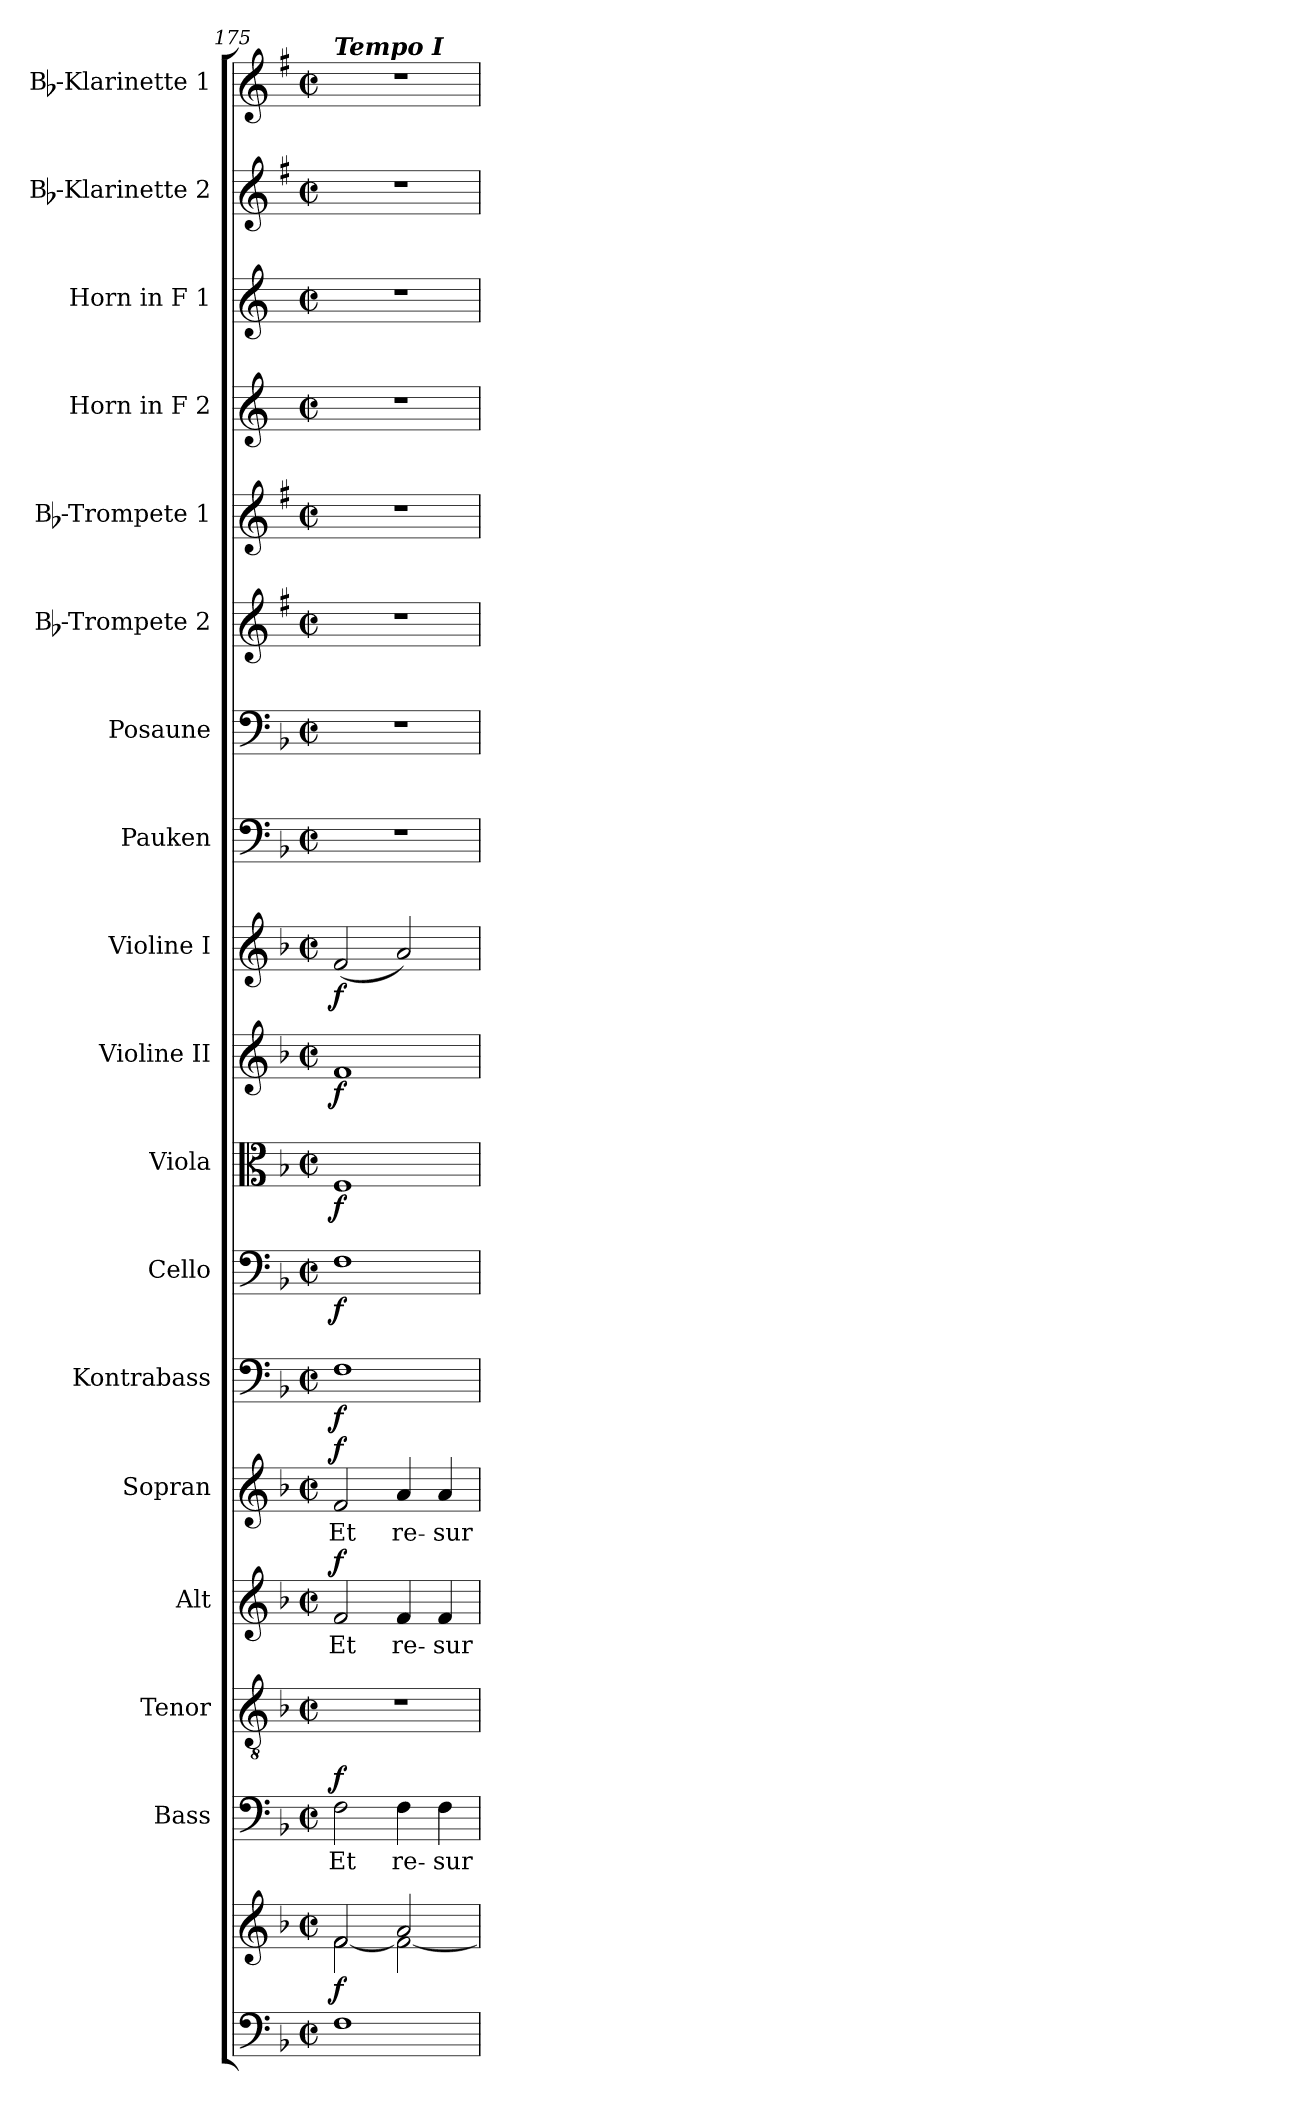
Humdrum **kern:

**kern	**kern	**dynam	**kern	**text	**dynam	**kern	**kern	**text	**dynam	**kern	**text	**dynam	**kern	**dynam	**kern	**dynam	**kern	**dynam	**kern	**dynam	**kern	**dynam	**kern	**kern	**kern	**kern	**kern	**kern	**kern	**kern
*part18	*part18	*part18	*part17	*part17	*part17	*part16	*part15	*part15	*part15	*part14	*part14	*part14	*part13	*part13	*part12	*part12	*part11	*part11	*part10	*part10	*part9	*part9	*part8	*part7	*part6	*part5	*part4	*part3	*part2	*part1
*staff19	*staff18	*staff18/19	*staff17	*staff17	*staff17	*staff16	*staff15	*staff15	*staff15	*staff14	*staff14	*staff14	*staff13	*staff13	*staff12	*staff12	*staff11	*staff11	*staff10	*staff10	*staff9	*staff9	*staff8	*staff7	*staff6	*staff5	*staff4	*staff3	*staff2	*staff1
*	*	*	*I"Bass	*	*	*I"Tenor	*I"Alt	*	*	*I"Sopran	*	*	*I"Kontrabass	*	*I"Cello	*	*I"Viola	*	*I"Violine II	*	*I"Violine I	*	*I"Pauken	*I"Posaune	*I"Bb-Trompete 2	*I"Bb-Trompete 1	*I"Horn in F 2	*I"Horn in F 1	*I"Bb-Klarinette 2	*I"Bb-Klarinette 1
*	*	*	*I'B.	*	*	*I'T.	*I'A.	*	*	*I'S.	*	*	*I'Kb.	*	*	*	*I'Vla.	*	*I'Vl. II	*	*I'Vl. I	*	*I'Pk.	*I'Pos.	*I'Bb Trp. 2	*I'Bb Trp. 1	*	*	*I'Bb Kl. 2	*I'Bb Kl. 1
!!LO:PB:g=z
*clefF4	*clefG2	*	*clefF4	*	*	*clefGv2	*clefG2	*	*	*clefG2	*	*	*clefF4	*	*clefF4	*	*clefC3	*	*clefG2	*	*clefG2	*	*clefF4	*clefF4	*clefG2	*clefG2	*clefG2	*clefG2	*clefG2	*clefG2
*	*	*	*	*	*	*	*	*	*	*	*	*	*ITrd7c12	*	*	*	*	*	*	*	*	*	*	*	*ITrd1c2	*ITrd1c2	*ITrd4c7	*ITrd4c7	*ITrd1c2	*ITrd1c2
*k[b-]	*k[b-]	*	*k[b-]	*	*	*k[b-]	*k[b-]	*	*	*k[b-]	*	*	*k[b-]	*	*k[b-]	*	*k[b-]	*	*k[b-]	*	*k[b-]	*	*k[b-]	*k[b-]	*k[b-]	*k[b-]	*k[b-]	*k[b-]	*k[b-]	*k[b-]
*F:	*F:	*	*F:	*	*	*F:	*F:	*	*	*F:	*	*	*F:	*	*F:	*	*F:	*	*F:	*	*F:	*	*F:	*F:	*F:	*F:	*F:	*F:	*F:	*F:
*M2/2	*M2/2	*	*M2/2	*	*	*M2/2	*M2/2	*	*	*M2/2	*	*	*M2/2	*	*M2/2	*	*M2/2	*	*M2/2	*	*M2/2	*	*M2/2	*M2/2	*M2/2	*M2/2	*M2/2	*M2/2	*M2/2	*M2/2
*met(c|)	*met(c|)	*	*met(c|)	*	*	*met(c|)	*met(c|)	*	*	*met(c|)	*	*	*met(c|)	*	*met(c|)	*	*met(c|)	*	*met(c|)	*	*met(c|)	*	*met(c|)	*met(c|)	*met(c|)	*met(c|)	*met(c|)	*met(c|)	*met(c|)	*met(c|)
=175	=175	=175	=175	=175	=175	=175	=175	=175	=175	=175	=175	=175	=175	=175	=175	=175	=175	=175	=175	=175	=175	=175	=175	=175	=175	=175	=175	=175	=175	=175
*	*^	*	*	*	*	*	*	*	*	*	*	*	*	*	*	*	*	*	*	*	*	*	*	*	*	*	*	*	*	*
!	!	!	!	!	!	!	!	!	!	!	!	!	!	!	!	!	!	!	!	!	!	!	!	!	!	!	!	!	!	!	!LO:TX:a:Bi:t=Tempo I
!	!	!	!LO:DY:b	!	!LO:LY:b	!LO:DY:a	!	!	!LO:LY:b	!LO:DY:a	!	!LO:LY:b	!LO:DY:a	!	!LO:DY:b	!	!LO:DY:b	!	!LO:DY:b	!	!LO:DY:b	!	!LO:DY:b	!	!	!	!	!	!	!	!
1F	2f/	[<2f\	f	2F\	Et	f	1r	2f/	Et	f	2f/	Et	f	1FF	f	1F	f	1F	f	1f	f	(<2f/	f	1r	1r	1r	1r	1r	1r	1r	1r
!	!	!	!	!	!LO:LY:b	!	!	!	!LO:LY:b	!	!	!LO:LY:b	!	!	!	!	!	!	!	!	!	!	!	!	!	!	!	!	!	!	!
.	2a/	2f\_	.	4F\	re-	.	.	4f/	re-	.	4a/	re-	.	.	.	.	.	.	.	.	.	2a/)	.	.	.	.	.	.	.	.	.
!	!	!	!	!	!LO:LY:b	!	!	!	!LO:LY:b	!	!	!LO:LY:b	!	!	!	!	!	!	!	!	!	!	!	!	!	!	!	!	!	!	!
.	.	.	.	4F\	-sur-	.	.	4f/	-sur-	.	4a/	-sur-	.	.	.	.	.	.	.	.	.	.	.	.	.	.	.	.	.	.	.
*	*v	*v	*	*	*	*	*	*	*	*	*	*	*	*	*	*	*	*	*	*	*	*	*	*	*	*	*	*	*	*	*
=	=	=	=	=	=	=	=	=	=	=	=	=	=	=	=	=	=	=	=	=	=	=	=	=	=	=	=	=	=	=
*-	*-	*-	*-	*-	*-	*-	*-	*-	*-	*-	*-	*-	*-	*-	*-	*-	*-	*-	*-	*-	*-	*-	*-	*-	*-	*-	*-	*-	*-	*-
